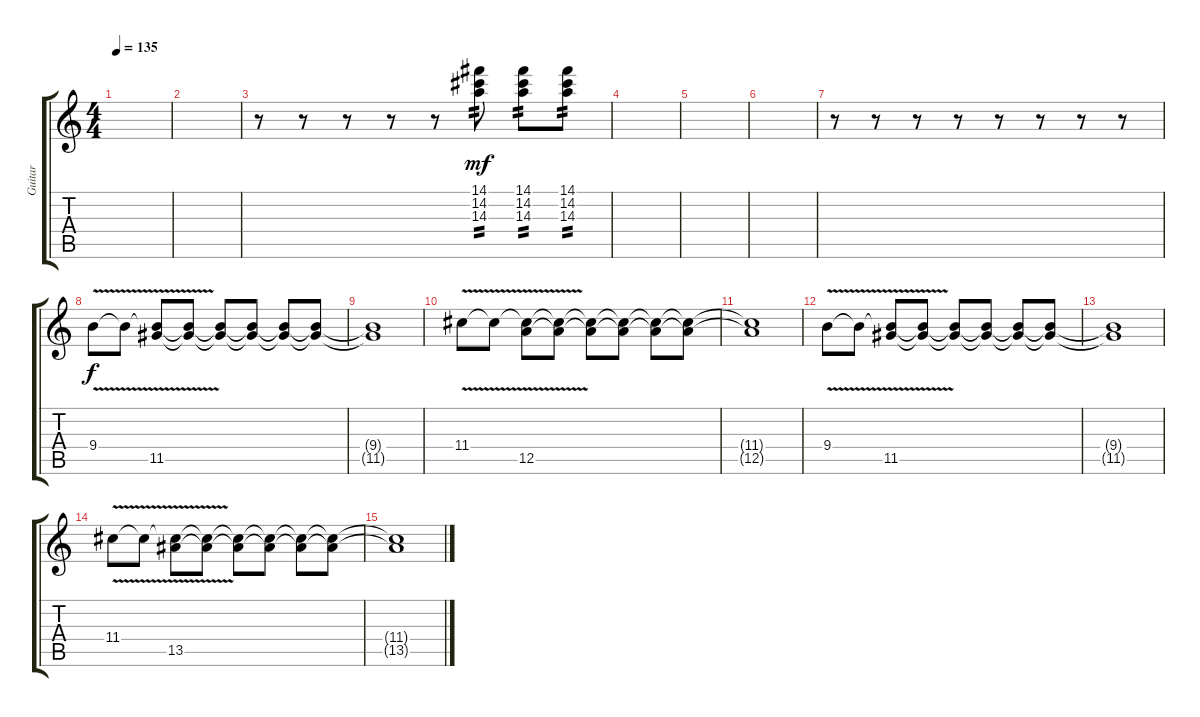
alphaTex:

\track ("Guitar" "Guitar") {instrument acousticguitarsteel}
\staff {score tabs}
\tuning (E4 B3 G3 D3 A2 E2) {hide}
\ts (4 4)
\tempo 135
\clef g2
\ks c
|
|
r.8 r.8 r.8 r.8 r.8 (14.1 14.2 14.3).8{tp 2 dy mf} (14.1 14.2 14.3).8{tp 2} (14.1 14.2 14.3).8{tp 2} |
|
|
|
r.8 r.8 r.8 r.8 r.8 r.8 r.8 r.8 |
9.4{v}.8{dy f} 9.4{t}.8 (9.4{t} 11.5{v}).8 (9.4{t} 11.5{t}).8 (9.4{t} 11.5{t}).8 (9.4{t} 11.5{t}).8 (9.4{t} 11.5{t}).8 (9.4{t} 11.5{t}).8 |
(9.4{t} 11.5{t}).1 |
11.4{v}.8 11.4{t}.8 (11.4{t} 12.5{v}).8 (11.4{t} 12.5{t}).8 (11.4{t} 12.5{t}).8 (11.4{t} 12.5{t}).8 (11.4{t} 12.5{t}).8 (11.4{t} 12.5{t}).8 |
(11.4{t} 12.5{t}).1 |
9.4{v}.8 9.4{t}.8 (9.4{t} 11.5{v}).8 (9.4{t} 11.5{t}).8 (9.4{t} 11.5{t}).8 (9.4{t} 11.5{t}).8 (9.4{t} 11.5{t}).8 (9.4{t} 11.5{t}).8 |
(9.4{t} 11.5{t}).1 |
11.4{v}.8 11.4{t}.8 (11.4{t} 13.5{v}).8 (11.4{t} 13.5{t}).8 (11.4{t} 13.5{t}).8 (11.4{t} 13.5{t}).8 (11.4{t} 13.5{t}).8 (11.4{t} 13.5{t}).8 |
(11.4{t} 13.5{t}).1
